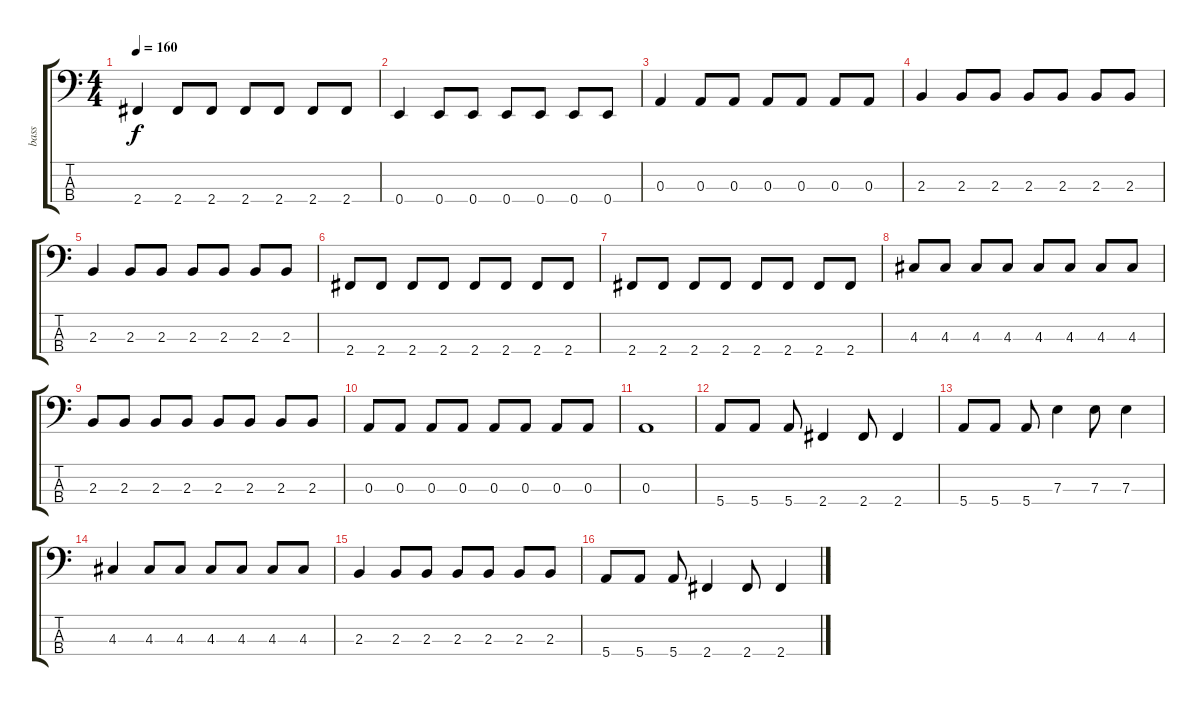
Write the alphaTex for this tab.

\track ("bass" "bass") {instrument acousticguitarnylon}
\staff {score tabs}
\tuning (G2 D2 A1 E1) {hide}
\ts (4 4)
\tempo 160
\clef f4
\ks c
2.4.4{dy f} 2.4.8 2.4.8 2.4.8 2.4.8 2.4.8 2.4.8 |
0.4.4 0.4.8 0.4.8 0.4.8 0.4.8 0.4.8 0.4.8 |
0.3.4 0.3.8 0.3.8 0.3.8 0.3.8 0.3.8 0.3.8 |
2.3.4 2.3.8 2.3.8 2.3.8 2.3.8 2.3.8 2.3.8 |
2.3.4 2.3.8 2.3.8 2.3.8 2.3.8 2.3.8 2.3.8 |
2.4.8 2.4.8 2.4.8 2.4.8 2.4.8 2.4.8 2.4.8 2.4.8 |
2.4.8 2.4.8 2.4.8 2.4.8 2.4.8 2.4.8 2.4.8 2.4.8 |
4.3.8 4.3.8 4.3.8 4.3.8 4.3.8 4.3.8 4.3.8 4.3.8 |
2.3.8 2.3.8 2.3.8 2.3.8 2.3.8 2.3.8 2.3.8 2.3.8 |
0.3.8 0.3.8 0.3.8 0.3.8 0.3.8 0.3.8 0.3.8 0.3.8 |
0.3.1 |
5.4.8 5.4.8 5.4.8 2.4.4 2.4.8 2.4.4 |
5.4.8 5.4.8 5.4.8 7.3.4 7.3.8 7.3.4 |
4.3.4 4.3.8 4.3.8 4.3.8 4.3.8 4.3.8 4.3.8 |
2.3.4 2.3.8 2.3.8 2.3.8 2.3.8 2.3.8 2.3.8 |
5.4.8 5.4.8 5.4.8 2.4.4 2.4.8 2.4.4
